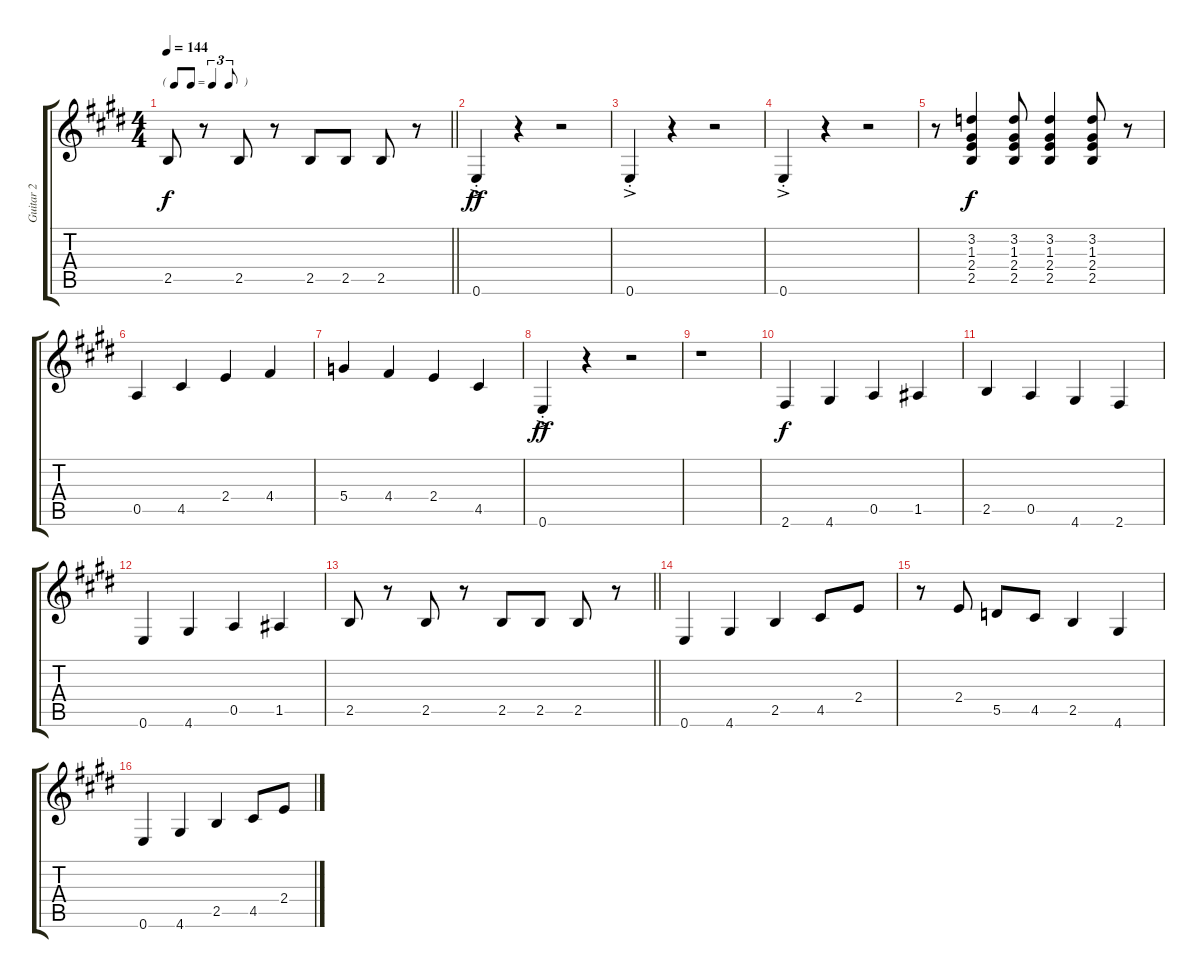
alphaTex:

\track ("Guitar 2" "Guitar 2") {instrument electricguitarclean}
\staff {score tabs}
\tuning (E4 B3 G3 D3 A2 E2) {hide}
\ts (4 4)
\tf triplet8th
\tempo 144
\clef g2
\barLineRight lightlight
\ks c#minor
2.5.8{dy f} r.8 2.5.8 r.8 2.5.8 2.5.8 2.5.8 r.8 |
\ks e
0.6{ac st}.4{dy ff} r.4 r.2 |
\ks c#minor
0.6{ac st}.4 r.4 r.2 |
0.6{ac st}.4 r.4 r.2 |
r.8 (3.2 1.3 2.4 2.5).4{dy f} (3.2 1.3 2.4 2.5).8 (3.2 1.3 2.4 2.5).4 (3.2 1.3 2.4 2.5).8 r.8 |
\ks e
0.5.4 4.5.4 2.4.4 4.4.4 |
\ks c#minor
5.4.4 4.4.4 2.4.4 4.5.4 |
0.6{ac st}.4{dy ff} r.4 r.2 |
r.1 |
\ks e
2.6.4{dy f} 4.6.4 0.5.4 1.5.4 |
\ks c#minor
2.5.4 0.5.4 4.6.4 2.6.4 |
0.6.4 4.6.4 0.5.4 1.5.4 |
\barLineRight lightlight
2.5.8 r.8 2.5.8 r.8 2.5.8 2.5.8 2.5.8 r.8 |
\ks e
0.6.4 4.6.4 2.5.4 4.5.8 2.4.8 |
\ks c#minor
r.8 2.4.8 5.5.8 4.5.8 2.5.4 4.6.4 |
0.6.4 4.6.4 2.5.4 4.5.8 2.4.8
